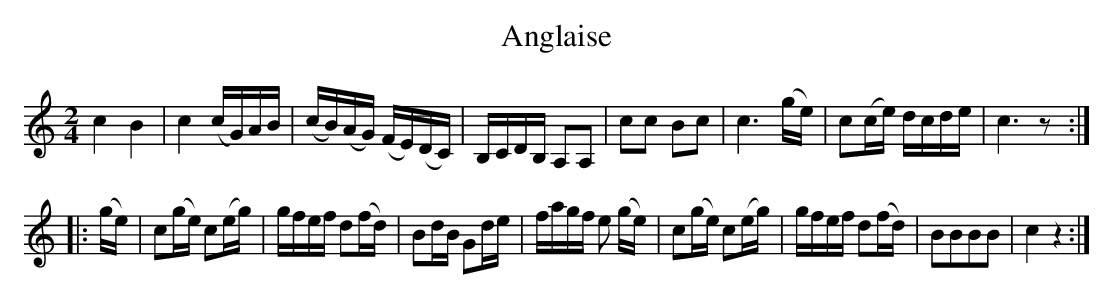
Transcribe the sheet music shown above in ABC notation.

X:1
T:Anglaise
M:2/4
K:Cmaj
L:1/16
c4 B4|c4 (cG)AB|(cB)(AG) (FE)(DC)|B,CDB, A,2A,2|c2c2 B2c2|c6 (ge)|c2(ce) dcde|c6 z2:|
|:(ge)|c2(ge) c2(eg)|gfef d2(fd)|B2dB G2de|fagf e2 (ge)|c2(ge) c2(eg)|gfef d2(fd)|B2B2B2B2|c4 z4:|]
